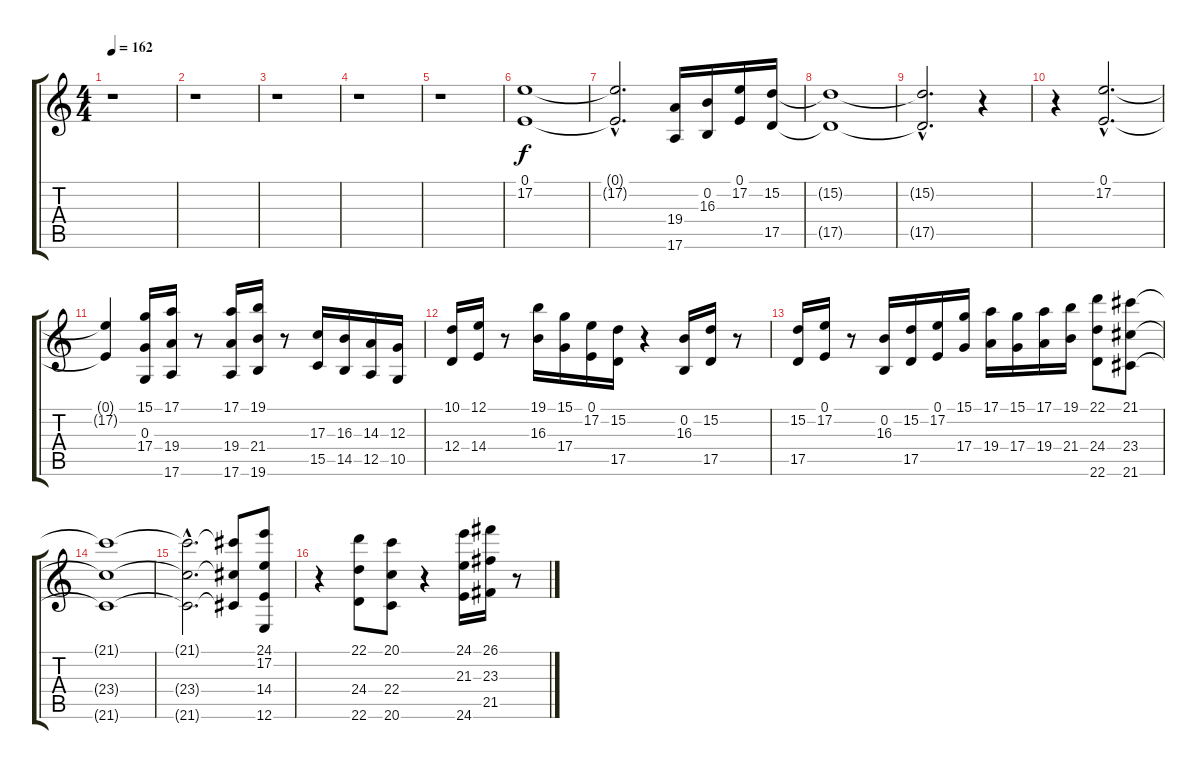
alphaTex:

\track "" {instrument brasssection}
\staff {score tabs}
\tuning (E4 B3 G3 D3 A2 E2) {hide}
\ts (4 4)
\tempo 162
\clef g2
\ks c
r.1{dy f} |
r.1 |
r.1 |
r.1 |
r.1 |
(0.1 17.2).1 |
(0.1{hac t} 17.2{hac t}).2{d} (19.4 17.6).16 (0.2 16.3).16 (0.1 17.2).16 (15.2 17.5).16 |
(15.2{t} 17.5{t}).1 |
(15.2{hac t} 17.5{hac t}).2{d} r.4 |
r.4 (0.1{hac} 17.2{hac}).2{d} |
(0.1{t} 17.2{t}).4 (15.1 0.3 17.4).16 (17.1 19.4 17.6).16 r.8 (17.1 19.4 17.6).16 (19.1 21.4 19.6).16 r.8 (17.3 15.5).16 (16.3 14.5).16 (14.3 12.5).16 (12.3 10.5).16 |
(10.1 12.4).16 (12.1 14.4).16 r.8 (19.1 16.3).16 (15.1 17.4).16 (0.1 17.2).16 (15.2 17.5).16 r.4 (0.2 16.3).16 (15.2 17.5).16 r.8 |
(15.2 17.5).16 (0.1 17.2).16 r.8 (0.2 16.3).16 (15.2 17.5).16 (0.1 17.2).16 (15.1 17.4).16 (17.1 19.4).16 (15.1 17.4).16 (17.1 19.4).16 (19.1 21.4).16 (22.1 24.4 22.6).8 (21.1 23.4 21.6).8 |
(21.1{t} 23.4{t} 21.6{t}).1 |
(21.1{hac t} 23.4{hac t} 21.6{hac t}).2{d} (21.1{t} 23.4{t} 21.6{t}).8 (24.1 17.2 14.4 12.6).8 |
r.4 (22.1 24.4 22.6).8 (20.1 22.4 20.6).8 r.4 (24.1 21.3 24.6).16 (26.1 23.3 21.5).16 r.8
